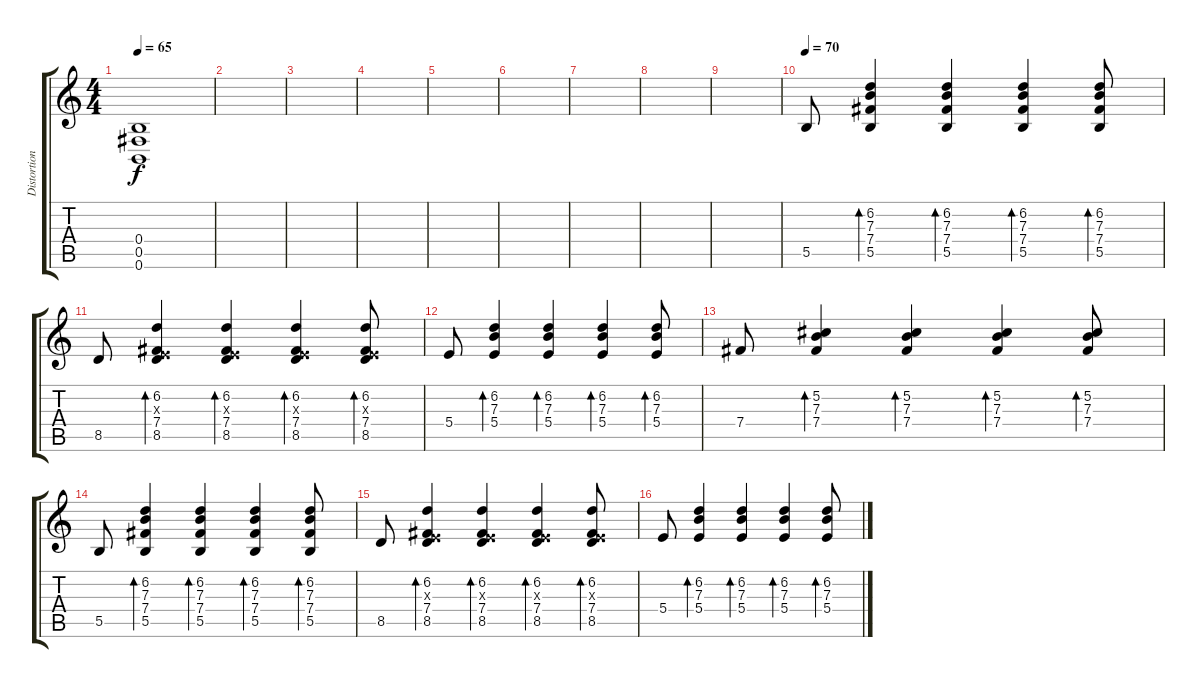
\track ("Distortion guitar (Robb Flynn)" "Distortion") {instrument distortionguitar}
\staff {score tabs}
\tuning (Db4 Ab3 E3 B2 Gb2 B1) {hide}
\ts (4 4)
\tempo 65
\clef g2
\ks c
(0.4{t} 0.5{t} 0.6{t}).1{dy f} |
|
|
|
|
|
|
|
|
\tempo 70
5.5.8{volume 10} (6.2 7.3 7.4 5.5).4{bd 120} (6.2 7.3 7.4 5.5).4{bd 120} (6.2 7.3 7.4 5.5).4{bd 120} (6.2 7.3 7.4 5.5).8{bd 30} |
8.5.8 (6.2 0.3{x} 7.4 8.5).4{bd 120} (6.2 0.3{x} 7.4 8.5).4{bd 120} (6.2 0.3{x} 7.4 8.5).4{bd 120} (6.2 0.3{x} 7.4 8.5).8{bd 30} |
5.4.8 (6.2 7.3 5.4).4{bd 120} (6.2 7.3 5.4).4{bd 120} (6.2 7.3 5.4).4{bd 120} (6.2 7.3 5.4).8{bd 30} |
7.4.8 (5.2 7.3 7.4).4{bd 120} (5.2 7.3 7.4).4{bd 120} (5.2 7.3 7.4).4{bd 120} (5.2 7.3 7.4).8{bd 30} |
5.5.8 (6.2 7.3 7.4 5.5).4{bd 120} (6.2 7.3 7.4 5.5).4{bd 120} (6.2 7.3 7.4 5.5).4{bd 120} (6.2 7.3 7.4 5.5).8{bd 30} |
8.5.8 (6.2 0.3{x} 7.4 8.5).4{bd 120} (6.2 0.3{x} 7.4 8.5).4{bd 120} (6.2 0.3{x} 7.4 8.5).4{bd 120} (6.2 0.3{x} 7.4 8.5).8{bd 30} |
5.4.8 (6.2 7.3 5.4).4{bd 120} (6.2 7.3 5.4).4{bd 120} (6.2 7.3 5.4).4{bd 120} (6.2 7.3 5.4).8{bd 30}
